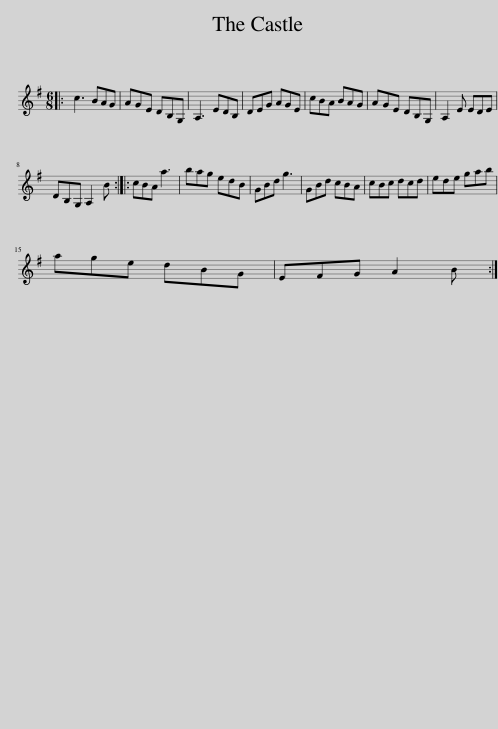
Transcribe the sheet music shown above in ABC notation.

X:1
L:1/8
M:6/8
I:linebreak $
K:G
V:1 treble
V:1
|: c3 BAG | AGE DB,G, | A,3 EDB, | DEG AGE | cBA BAG | %5
 AGE DB,G, | A,2 E EDE |$ DB,G, A,2 B :: cBA a3 | bag edB | %10
 GBd g3 | GBd cBA | cBc dcd | ede gab |$ age dBG | %15
 EFG A2 B :| %16
